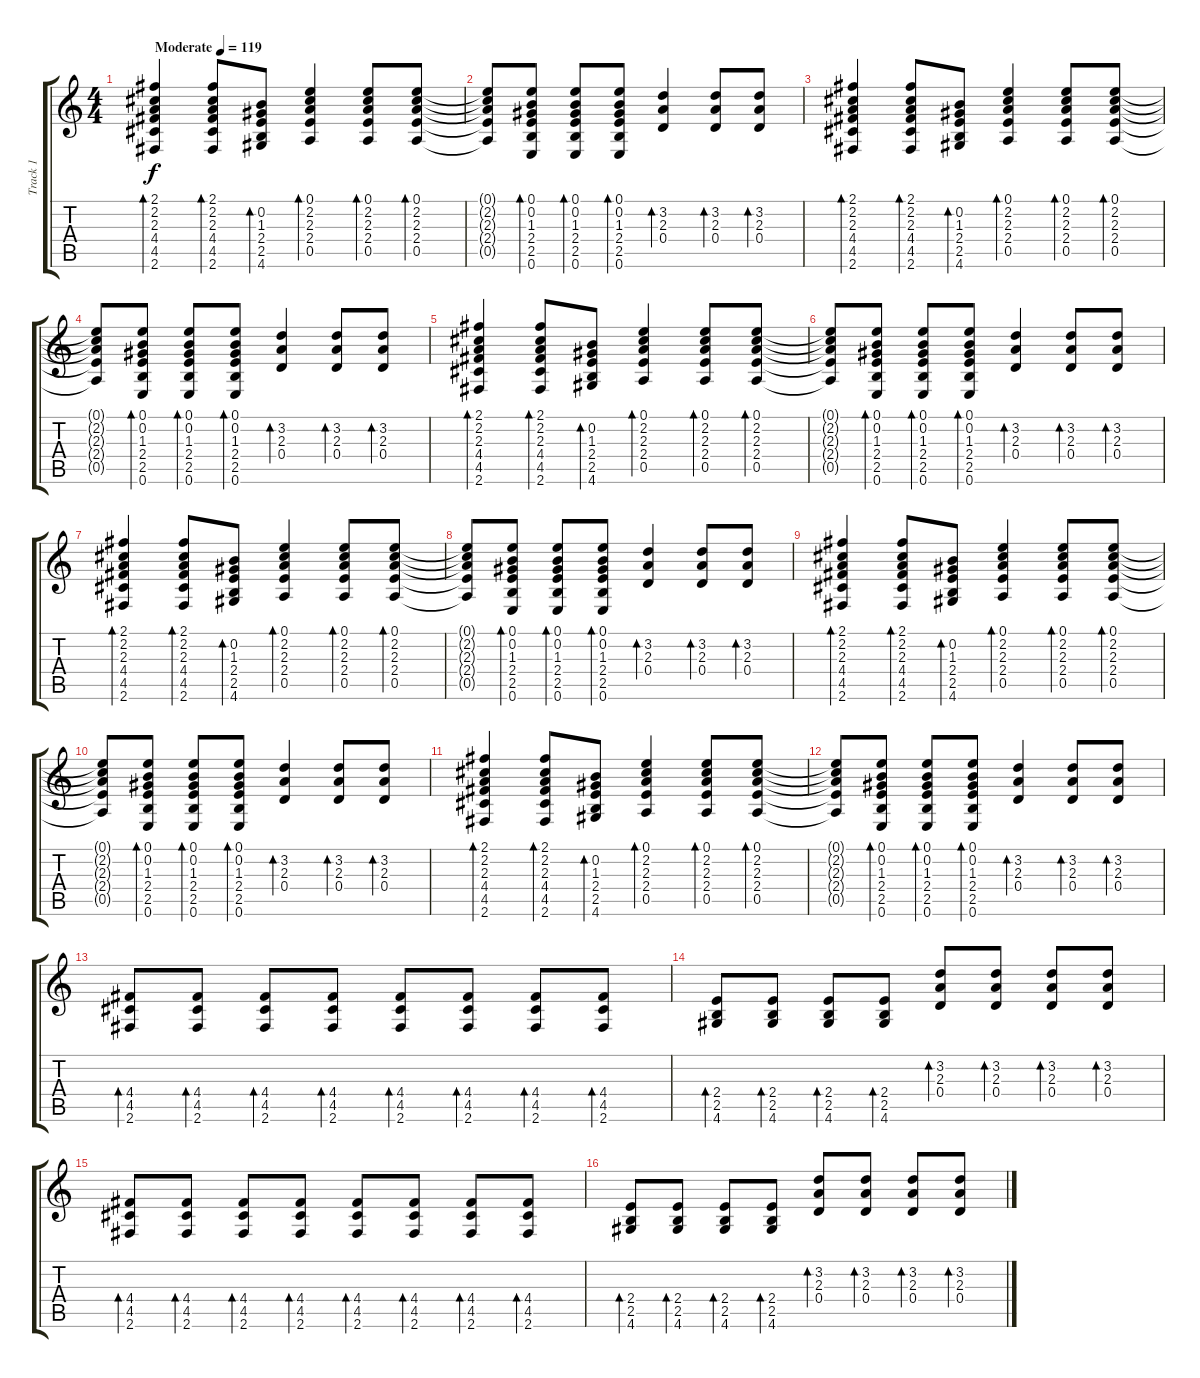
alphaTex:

\track ("Track 1" "Track 1") {instrument acousticguitarsteel}
\staff {score tabs}
\tuning (E4 B3 G3 D3 A2 E2) {hide}
\ts (4 4)
\tempo (119 "Moderate")
\clef g2
\ks c
(2.1 2.2 2.3 4.4 4.5 2.6).4{bd 30 dy f instrument acousticguitarsteel} (2.1 2.2 2.3 4.4 4.5 2.6).8{bd 30} (0.2 1.3 2.4 2.5 4.6).8{bd 30} (0.1 2.2 2.3 2.4 0.5).4{bd 30} (0.1 2.2 2.3 2.4 0.5).8{bd 30} (0.1 2.2 2.3 2.4 0.5).8{bd 30} |
(0.1{t} 2.2{t} 2.3{t} 2.4{t} 0.5{t}).8 (0.1 0.2 1.3 2.4 2.5 0.6).8{bd 30} (0.1 0.2 1.3 2.4 2.5 0.6).8{bd 30} (0.1 0.2 1.3 2.4 2.5 0.6).8{bd 30} (3.2 2.3 0.4).4{bd 30} (3.2 2.3 0.4).8{bd 30} (3.2 2.3 0.4).8{bd 30} |
(2.1 2.2 2.3 4.4 4.5 2.6).4{bd 30} (2.1 2.2 2.3 4.4 4.5 2.6).8{bd 30} (0.2 1.3 2.4 2.5 4.6).8{bd 30} (0.1 2.2 2.3 2.4 0.5).4{bd 30} (0.1 2.2 2.3 2.4 0.5).8{bd 30} (0.1 2.2 2.3 2.4 0.5).8{bd 30} |
(0.1{t} 2.2{t} 2.3{t} 2.4{t} 0.5{t}).8 (0.1 0.2 1.3 2.4 2.5 0.6).8{bd 30} (0.1 0.2 1.3 2.4 2.5 0.6).8{bd 30} (0.1 0.2 1.3 2.4 2.5 0.6).8{bd 30} (3.2 2.3 0.4).4{bd 30} (3.2 2.3 0.4).8{bd 30} (3.2 2.3 0.4).8{bd 30} |
(2.1 2.2 2.3 4.4 4.5 2.6).4{bd 30} (2.1 2.2 2.3 4.4 4.5 2.6).8{bd 30} (0.2 1.3 2.4 2.5 4.6).8{bd 30} (0.1 2.2 2.3 2.4 0.5).4{bd 30} (0.1 2.2 2.3 2.4 0.5).8{bd 30} (0.1 2.2 2.3 2.4 0.5).8{bd 30} |
(0.1{t} 2.2{t} 2.3{t} 2.4{t} 0.5{t}).8 (0.1 0.2 1.3 2.4 2.5 0.6).8{bd 30} (0.1 0.2 1.3 2.4 2.5 0.6).8{bd 30} (0.1 0.2 1.3 2.4 2.5 0.6).8{bd 30} (3.2 2.3 0.4).4{bd 30} (3.2 2.3 0.4).8{bd 30} (3.2 2.3 0.4).8{bd 30} |
(2.1 2.2 2.3 4.4 4.5 2.6).4{bd 30} (2.1 2.2 2.3 4.4 4.5 2.6).8{bd 30} (0.2 1.3 2.4 2.5 4.6).8{bd 30} (0.1 2.2 2.3 2.4 0.5).4{bd 30} (0.1 2.2 2.3 2.4 0.5).8{bd 30} (0.1 2.2 2.3 2.4 0.5).8{bd 30} |
(0.1{t} 2.2{t} 2.3{t} 2.4{t} 0.5{t}).8 (0.1 0.2 1.3 2.4 2.5 0.6).8{bd 30} (0.1 0.2 1.3 2.4 2.5 0.6).8{bd 30} (0.1 0.2 1.3 2.4 2.5 0.6).8{bd 30} (3.2 2.3 0.4).4{bd 30} (3.2 2.3 0.4).8{bd 30} (3.2 2.3 0.4).8{bd 30} |
(2.1 2.2 2.3 4.4 4.5 2.6).4{bd 30} (2.1 2.2 2.3 4.4 4.5 2.6).8{bd 30} (0.2 1.3 2.4 2.5 4.6).8{bd 30} (0.1 2.2 2.3 2.4 0.5).4{bd 30} (0.1 2.2 2.3 2.4 0.5).8{bd 30} (0.1 2.2 2.3 2.4 0.5).8{bd 30} |
(0.1{t} 2.2{t} 2.3{t} 2.4{t} 0.5{t}).8 (0.1 0.2 1.3 2.4 2.5 0.6).8{bd 30} (0.1 0.2 1.3 2.4 2.5 0.6).8{bd 30} (0.1 0.2 1.3 2.4 2.5 0.6).8{bd 30} (3.2 2.3 0.4).4{bd 30} (3.2 2.3 0.4).8{bd 30} (3.2 2.3 0.4).8{bd 30} |
(2.1 2.2 2.3 4.4 4.5 2.6).4{bd 30} (2.1 2.2 2.3 4.4 4.5 2.6).8{bd 30} (0.2 1.3 2.4 2.5 4.6).8{bd 30} (0.1 2.2 2.3 2.4 0.5).4{bd 30} (0.1 2.2 2.3 2.4 0.5).8{bd 30} (0.1 2.2 2.3 2.4 0.5).8{bd 30} |
(0.1{t} 2.2{t} 2.3{t} 2.4{t} 0.5{t}).8 (0.1 0.2 1.3 2.4 2.5 0.6).8{bd 30} (0.1 0.2 1.3 2.4 2.5 0.6).8{bd 30} (0.1 0.2 1.3 2.4 2.5 0.6).8{bd 30} (3.2 2.3 0.4).4{bd 30} (3.2 2.3 0.4).8{bd 30} (3.2 2.3 0.4).8{bd 30} |
(4.4 4.5 2.6).8{bd 30} (4.4 4.5 2.6).8{bd 30} (4.4 4.5 2.6).8{bd 30} (4.4 4.5 2.6).8{bd 30} (4.4 4.5 2.6).8{bd 30} (4.4 4.5 2.6).8{bd 30} (4.4 4.5 2.6).8{bd 30} (4.4 4.5 2.6).8{bd 30} |
(2.4 2.5 4.6).8{bd 30} (2.4 2.5 4.6).8{bd 30} (2.4 2.5 4.6).8{bd 30} (2.4 2.5 4.6).8{bd 30} (3.2 2.3 0.4).8{bd 30} (3.2 2.3 0.4).8{bd 30} (3.2 2.3 0.4).8{bd 30} (3.2 2.3 0.4).8{bd 30} |
(4.4 4.5 2.6).8{bd 30} (4.4 4.5 2.6).8{bd 30} (4.4 4.5 2.6).8{bd 30} (4.4 4.5 2.6).8{bd 30} (4.4 4.5 2.6).8{bd 30} (4.4 4.5 2.6).8{bd 30} (4.4 4.5 2.6).8{bd 30} (4.4 4.5 2.6).8{bd 30} |
(2.4 2.5 4.6).8{bd 30} (2.4 2.5 4.6).8{bd 30} (2.4 2.5 4.6).8{bd 30} (2.4 2.5 4.6).8{bd 30} (3.2 2.3 0.4).8{bd 30} (3.2 2.3 0.4).8{bd 30} (3.2 2.3 0.4).8{bd 30} (3.2 2.3 0.4).8{bd 30}
